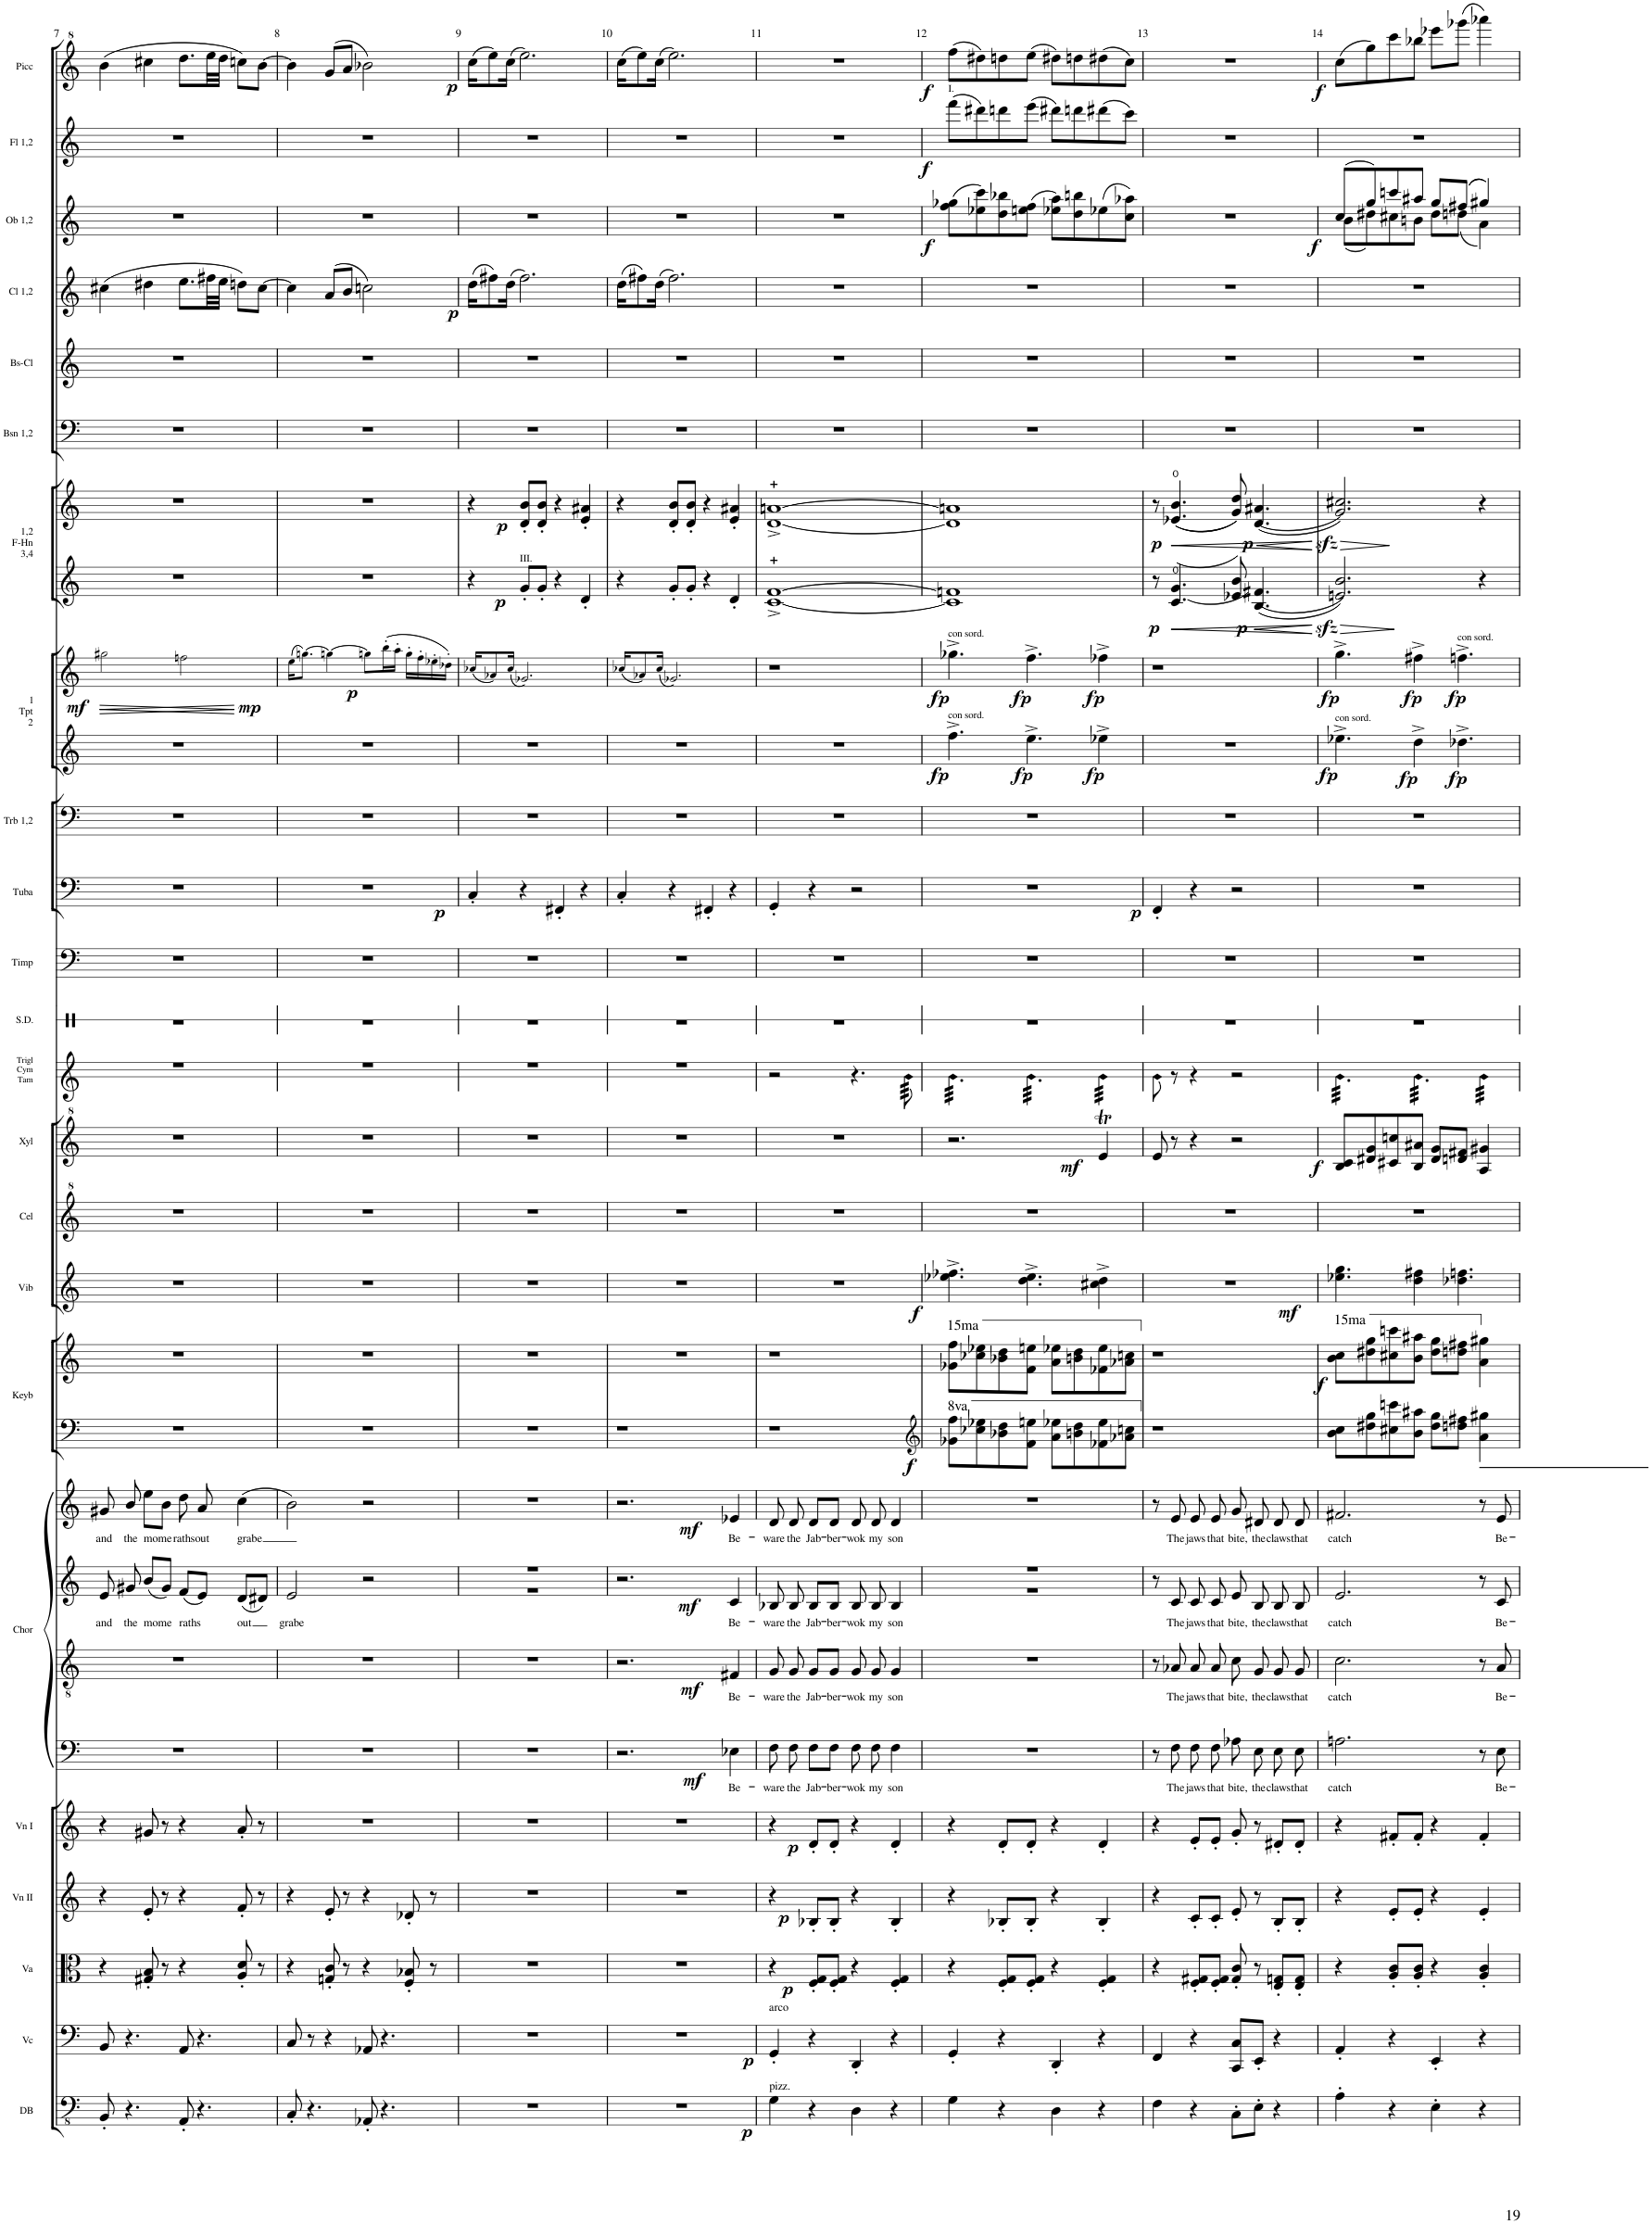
**kern	**dynam	**kern	**dynam	**kern	**dynam	**kern	**dynam	**kern	**dynam	**kern	**text	**kern	**text	**kern	**text	**kern	**text	**dynam	**kern	**kern	**dynam	**kern	**dynam	**kern	**kern	**dynam	**kern	**kern	**kern	**kern	**dynam	**kern	**kern	**kern	**dynam	**kern	**kern	**dynam	**kern	**kern	**kern	**dynam	**kern	**dynam	**kern	**dynam	**kern	**dynam
*part23	*part23	*part22	*part22	*part21	*part21	*part20	*part20	*part19	*part19	*part18	*part18	*part18	*part18	*part18	*part18	*part18	*part18	*part18	*part17	*part17	*part17	*part16	*part16	*part15	*part14	*part14	*part13	*part12	*part11	*part10	*part10	*part9	*part8	*part8	*part8	*part7	*part7	*part7	*part6	*part5	*part4	*part4	*part3	*part3	*part2	*part2	*part1	*part1
*staff29	*staff29	*staff28	*staff28	*staff27	*staff27	*staff26	*staff26	*staff25	*staff25	*staff24	*staff24	*staff23	*staff23	*staff22	*staff22	*staff21	*staff21	*staff21/22/23/24	*staff20	*staff19	*staff19/20	*staff18	*staff18	*staff17	*staff16	*staff16	*staff15	*staff14	*staff13	*staff12	*staff12	*staff11	*staff10	*staff9	*staff9/10	*staff8	*staff7	*staff7/8	*staff6	*staff5	*staff4	*staff4	*staff3	*staff3	*staff2	*staff2	*staff1	*staff1
*I"Dbl Bass	*	*I"Cellos	*	*I"Violas	*	*I"Violin II	*	*I"Violin I	*	*I"Chorus	*	*	*	*	*	*	*	*	*I"Keyboards	*	*	*I"Vibraphone	*	*I"Celesta	*I"Xylophone	*	*I"Triangle     Cymbal   Tam tam	*I"Side drum	*I"Timpani	*I"F-Tuba	*	*I"Trombone 1,2	*I"1 C Trumpets              2	*	*	*I"1,2 F-Horns       3,4	*	*	*I"Bassoons  1,2	*I"Bass Clarinet	*I"Clarinets 1,2	*	*I"Oboes 1,2	*	*I"Flutes 1,2	*	*I"Piccolo	*
*I'DB	*	*	*	*I'Va	*	*I'Vn II	*	*I'Vn I	*	*I'Chor	*	*	*	*	*	*	*	*	*I'Keyb	*	*	*I'Vib	*	*I'Cel	*I'Xyl	*	*I'Trigl    Cym    Tam	*I'S.D.	*I'Timp	*I'Tuba	*	*I'Trb 1,2	*I'1 Tpt   2	*	*	*I'1,2 F-Hn  3,4	*	*	*I'Bsn 1,2	*I'Bs-Cl	*I'Cl 1,2	*	*I'Ob 1,2	*	*I'Fl 1,2	*	*I'Picc	*
!!LO:PB:g=z
*clefFv4	*	*clefF4	*	*clefC3	*	*clefG2	*	*clefG2	*	*clefF4	*	*clefGv2	*	*clefG2	*	*clefG2	*	*	*clefF4	*clefG2	*	*clefG2	*	*clefG^2	*clefG^2	*	*clefG2	*clefX	*clefF4	*clefF4	*	*clefF4	*clefG2	*clefG2	*	*clefG2	*clefG2	*	*clefF4	*clefG2	*clefG2	*	*clefG2	*	*clefG2	*	*clefG^2	*
*Trd7c12	*	*	*	*	*	*	*	*	*	*	*	*	*	*	*	*	*	*	*	*	*	*	*	*	*	*	*	*	*	*	*	*	*	*	*	*Trd4c7	*Trd4c7	*	*	*Trd8c14	*Trd1c2	*	*	*	*	*	*Trd-7c-12	*
*k[]	*	*k[]	*	*k[]	*	*k[]	*	*k[]	*	*k[]	*	*k[]	*	*k[]	*	*k[]	*	*	*k[]	*k[]	*	*k[]	*	*k[]	*k[]	*	*k[]	*k[]	*k[]	*k[]	*	*k[]	*k[]	*k[]	*	*k[]	*k[]	*	*k[]	*k[]	*k[]	*	*k[]	*	*k[]	*	*k[]	*
=7	=7	=7	=7	=7	=7	=7	=7	=7	=7	=7	=7	=7	=7	=7	=7	=7	=7	=7	=7	=7	=7	=7	=7	=7	=7	=7	=7	=7	=7	=7	=7	=7	=7	=7	=7	=7	=7	=7	=7	=7	=7	=7	=7	=7	=7	=7	=7	=7
!	!	!	!	!	!	!	!	!	!	!	!	!	!	!	!LO:LY:b	!	!LO:LY:b	!	!	!	!	!	!	!	!	!	!	!	!	!	!	!	!	!	!LO:DY:b	!	!	!	!	!	!	!	!	!	!	!	!	!
8BBB'/	.	8BB/	.	4r	.	4r	.	4r	.	1r	.	1r	.	8e/	and	8g#X/	and	.	1r	1r	.	1r	.	1r	1r	.	1r	1r	1r	1r	.	1r	1r	2gg#X!\	mf	1r	1r	.	1r	1r	(4cc#X\	.	1r	.	1r	.	(4bb\	.
!	!	!	!	!	!	!	!	!	!	!	!	!	!	!	!LO:LY:b	!	!LO:LY:b	!	!	!	!	!	!	!	!	!	!	!	!	!	!	!	!	!	!	!	!	!	!	!	!	!	!	!	!	!	!	!
4.r	.	4.r	.	.	.	.	.	.	.	.	.	.	.	8g#X/	the	8b/	the	.	.	.	.	.	.	.	.	.	.	.	.	.	.	.	.	.	.	.	.	.	.	.	.	.	.	.	.	.	.	.
!	!	!	!	!	!	!	!	!	!	!	!	!	!	!	!LO:LY:b	!	!LO:LY:b	!	!	!	!	!	!	!	!	!	!	!	!	!	!	!	!	!	!	!	!	!	!	!	!	!	!	!	!	!	!	!
.	.	.	.	8G#X/' 8B/'	.	8e'/	.	8g#X/	.	.	.	.	.	8b/L	mome	8ee\L	mome	.	.	.	.	.	.	.	.	.	.	.	.	.	.	.	.	.	.	.	.	.	.	.	4dd#X\	.	.	.	.	.	4ccc#X\	.
.	.	.	.	8r	.	8r	.	8r	.	.	.	.	.	8g#/J	.	8b\J	.	.	.	.	.	.	.	.	.	.	.	.	.	.	.	.	.	.	.	.	.	.	.	.	.	.	.	.	.	.	.	.
!	!	!	!	!	!	!	!	!	!	!	!	!	!	!	!LO:LY:b	!	!LO:LY:b	!	!	!	!	!	!	!	!	!	!	!	!	!	!	!	!	!	!LO:HP:b	!	!	!	!	!	!	!	!	!	!	!	!	!
8AAA'/	.	8AA/	.	4r	.	4r	.	4r	.	.	.	.	.	8f/L	raths	8dd\	raths	.	.	.	.	.	.	.	.	.	.	.	.	.	.	.	.	2ffn!\	>	.	.	.	.	.	8.ee\L	.	.	.	.	.	8.ddd\L	.
!	!	!	!	!	!	!	!	!	!	!	!	!	!	!	!	!	!LO:LY:b	!	!	!	!	!	!	!	!	!	!	!	!	!	!	!	!	!	!	!	!	!	!	!	!	!	!	!	!	!	!	!
4.r	.	4.r	.	.	.	.	.	.	.	.	.	.	.	8e/J	.	8a/	out	.	.	.	.	.	.	.	.	.	.	.	.	.	.	.	.	.	.	.	.	.	.	.	.	.	.	.	.	.	.	.
.	.	.	.	.	.	.	.	.	.	.	.	.	.	.	.	.	.	.	.	.	.	.	.	.	.	.	.	.	.	.	.	.	.	.	.	.	.	.	.	.	32ff#X\LL	.	.	.	.	.	32eee\LL	.
.	.	.	.	.	.	.	.	.	.	.	.	.	.	.	.	.	.	.	.	.	.	.	.	.	.	.	.	.	.	.	.	.	.	.	.	.	.	.	.	.	32ee\JJJ	.	.	.	.	.	32ddd\JJJ	.
!	!	!	!	!	!	!	!	!	!	!	!	!	!	!	!LO:LY:b	!	!LO:LY:b	!	!	!	!	!	!	!	!	!	!	!	!	!	!	!	!	!	!	!	!	!	!	!	!	!	!	!	!	!	!	!
.	.	.	.	8A/' 8d/'	.	8f'/	.	8a'/	.	.	.	.	.	8d/L	out	(4cc\	grabe	.	.	.	.	.	.	.	.	.	.	.	.	.	.	.	.	.	.	.	.	.	.	.	8ddn\L)	.	.	.	.	.	8cccn\L)	.
.	.	.	.	8r	.	8r	.	8r	.	.	.	.	.	8d#X/J	.	.	.	.	.	.	.	.	.	.	.	.	.	.	.	.	.	.	.	.	.	.	.	.	.	.	[8cc#\J	.	.	.	.	.	[8bb\J	.
.	.	.	.	.	.	.	.	.	.	.	.	.	.	.	.	.	.	.	.	.	.	.	.	.	.	.	.	.	.	.	.	.	.	.	]	.	.	.	.	.	.	.	.	.	.	.	.	.
=8	=8	=8	=8	=8	=8	=8	=8	=8	=8	=8	=8	=8	=8	=8	=8	=8	=8	=8	=8	=8	=8	=8	=8	=8	=8	=8	=8	=8	=8	=8	=8	=8	=8	=8	=8	=8	=8	=8	=8	=8	=8	=8	=8	=8	=8	=8	=8	=8
!	!	!	!	!	!	!	!	!	!	!	!	!	!	!	!LO:LY:b	!	!	!	!	!	!	!	!	!	!	!	!	!	!	!	!	!	!	!	!LO:DY:b	!	!	!	!	!	!	!	!	!	!	!	!	!
8CC'/	.	8C/	.	4r	.	4r	.	1r	.	1r	.	1r	.	2e/	grabe	2b\)	.	.	1r	1r	.	1r	.	1r	1r	.	1r	1r	1r	1r	.	1r	1r	(16ee!\KL	mp	1r	1r	.	1r	1r	4cc#\]	.	1r	.	1r	.	4bb\]	.
.	.	.	.	.	.	.	.	.	.	.	.	.	.	.	.	.	.	.	.	.	.	.	.	.	.	.	.	.	.	.	.	.	.	[8.ggn!\J)	.	.	.	.	.	.	.	.	.	.	.	.	.	.
4.r	.	8r	.	.	.	.	.	.	.	.	.	.	.	.	.	.	.	.	.	.	.	.	.	.	.	.	.	.	.	.	.	.	.	.	.	.	.	.	.	.	.	.	.	.	.	.	.	.
.	.	4r	.	8Gn/' 8c/'	.	8e'/	.	.	.	.	.	.	.	.	.	.	.	.	.	.	.	.	.	.	.	.	.	.	.	.	.	.	.	4ggn!\_	.	.	.	.	.	.	(8a/L	.	.	.	.	.	(8gg/L	.
.	.	.	.	8r	.	8r	.	.	.	.	.	.	.	.	.	.	.	.	.	.	.	.	.	.	.	.	.	.	.	.	.	.	.	.	.	.	.	.	.	.	8b/J	.	.	.	.	.	8aa/J	.
8AAA-X'/	.	8AA-X/	.	4r	.	4r	.	.	.	.	.	.	.	2r	.	2r	.	.	.	.	.	.	.	.	.	.	.	.	.	.	.	.	.	8ggn!\L]	.	.	.	.	.	.	2ccn\)	.	.	.	.	.	2bb-X\)	.
4.r	.	4.r	.	.	.	.	.	.	.	.	.	.	.	.	.	.	.	.	.	.	.	.	.	.	.	.	.	.	.	.	.	.	.	(16bb'!\L	.	.	.	.	.	.	.	.	.	.	.	.	.	.
!	!	!	!	!	!	!	!	!	!	!	!	!	!	!	!	!	!	!	!	!	!	!	!	!	!	!	!	!	!	!	!	!	!	!	!LO:DY:b	!	!	!	!	!	!	!	!	!	!	!	!	!
.	.	.	.	.	.	.	.	.	.	.	.	.	.	.	.	.	.	.	.	.	.	.	.	.	.	.	.	.	.	.	.	.	.	16aa'!\JJ	p	.	.	.	.	.	.	.	.	.	.	.	.	.
.	.	.	.	8F/' 8B-X/'	.	8d-X'/	.	.	.	.	.	.	.	.	.	.	.	.	.	.	.	.	.	.	.	.	.	.	.	.	.	.	.	16gg'!\LL	.	.	.	.	.	.	.	.	.	.	.	.	.	.
.	.	.	.	.	.	.	.	.	.	.	.	.	.	.	.	.	.	.	.	.	.	.	.	.	.	.	.	.	.	.	.	.	.	16ff'!\	.	.	.	.	.	.	.	.	.	.	.	.	.	.
.	.	.	.	8r	.	8r	.	.	.	.	.	.	.	.	.	.	.	.	.	.	.	.	.	.	.	.	.	.	.	.	.	.	.	16ee-X'!\	.	.	.	.	.	.	.	.	.	.	.	.	.	.
.	.	.	.	.	.	.	.	.	.	.	.	.	.	.	.	.	.	.	.	.	.	.	.	.	.	.	.	.	.	.	.	.	.	16dd-X'!\JJ)	.	.	.	.	.	.	.	.	.	.	.	.	.	.
=9	=9	=9	=9	=9	=9	=9	=9	=9	=9	=9	=9	=9	=9	=9	=9	=9	=9	=9	=9	=9	=9	=9	=9	=9	=9	=9	=9	=9	=9	=9	=9	=9	=9	=9	=9	=9	=9	=9	=9	=9	=9	=9	=9	=9	=9	=9	=9	=9
*	*	*	*	*	*	*	*	*	*	*	*	*	*	*^	*	*	*	*	*	*	*	*	*	*	*	*	*	*	*	*	*	*	*	*	*	*	*	*	*	*	*	*	*	*	*	*	*	*
!	!	!	!	!	!	!	!	!	!	!	!	!	!	!	!	!	!	!	!	!	!	!	!	!	!	!	!	!	!	!	!	!LO:DY:b	!	!	!	!	!	!	!	!	!	!	!LO:DY:b	!	!	!	!	!	!LO:DY:b
1r	.	1r	.	1r	.	1r	.	1r	.	1r	.	1r	.	1r	1r	.	1r	.	.	1r	1r	.	1r	.	1r	1r	.	1r	1r	1r	4C'/	p	1r	1r	(16cc-X!/KL	.	4r	4r	.	1r	1r	(16dd\KL	p	1r	.	1r	.	(16ccc\KL	p
.	.	.	.	.	.	.	.	.	.	.	.	.	.	.	.	.	.	.	.	.	.	.	.	.	.	.	.	.	.	.	.	.	.	.	8a-X!/)	.	.	.	.	.	.	8ff#X\)	.	.	.	.	.	8eee\)	.
.	.	.	.	.	.	.	.	.	.	.	.	.	.	.	.	.	.	.	.	.	.	.	.	.	.	.	.	.	.	.	.	.	.	.	(16cc-X!/Jk	.	.	.	.	.	.	(16dd\Jk	.	.	.	.	.	(16ccc\Jk	.
!	!	!	!	!	!	!	!	!	!	!	!	!	!	!	!	!	!	!	!	!	!	!	!	!	!	!	!	!	!	!	!	!	!	!	!	!	!LO:TX:a:t=III.	!	!	!	!	!	!	!	!	!	!	!	!
!	!	!	!	!	!	!	!	!	!	!	!	!	!	!	!	!	!	!	!	!	!	!	!	!	!	!	!	!	!	!	!	!	!	!	!	!	!	!	!LO:DY:b=2	!	!	!	!	!	!	!	!	!	!
!	!	!	!	!	!	!	!	!	!	!	!	!	!	!	!	!	!	!	!	!	!	!	!	!	!	!	!	!	!	!	!	!	!	!	!	!	!	!	!LO:DY:n=1:b	!	!	!	!	!	!	!	!	!	!
.	.	.	.	.	.	.	.	.	.	.	.	.	.	.	.	.	.	.	.	.	.	.	.	.	.	.	.	.	.	.	4r	.	.	.	2.g-X!/)	.	8g'/L	8d/' 8b/'L	p p	.	.	2.ff#\)	.	.	.	.	.	2.eee\)	.
.	.	.	.	.	.	.	.	.	.	.	.	.	.	.	.	.	.	.	.	.	.	.	.	.	.	.	.	.	.	.	.	.	.	.	.	.	8g'/J	8d/' 8b/'J	.	.	.	.	.	.	.	.	.	.	.
.	.	.	.	.	.	.	.	.	.	.	.	.	.	.	.	.	.	.	.	.	.	.	.	.	.	.	.	.	.	.	4FF#X'/	.	.	.	.	.	4r	4r	.	.	.	.	.	.	.	.	.	.	.
.	.	.	.	.	.	.	.	.	.	.	.	.	.	.	.	.	.	.	.	.	.	.	.	.	.	.	.	.	.	.	4r	.	.	.	.	.	4d'/	4e/' 4a#X/'	.	.	.	.	.	.	.	.	.	.	.
*	*	*	*	*	*	*	*	*	*	*	*	*	*	*v	*v	*	*	*	*	*	*	*	*	*	*	*	*	*	*	*	*	*	*	*	*	*	*	*	*	*	*	*	*	*	*	*	*	*	*
=10	=10	=10	=10	=10	=10	=10	=10	=10	=10	=10	=10	=10	=10	=10	=10	=10	=10	=10	=10	=10	=10	=10	=10	=10	=10	=10	=10	=10	=10	=10	=10	=10	=10	=10	=10	=10	=10	=10	=10	=10	=10	=10	=10	=10	=10	=10	=10	=10
1r	.	1r	.	1r	.	1r	.	1r	.	2.r	.	2.r	.	2.r	.	2.r	.	.	1r	1r	.	1r	.	1r	1r	.	1r	1r	1r	4C'/	.	1r	1r	(16cc-X!/KL	.	4r	4r	.	1r	1r	(16dd\KL	.	1r	.	1r	.	(16ccc\KL	.
.	.	.	.	.	.	.	.	.	.	.	.	.	.	.	.	.	.	.	.	.	.	.	.	.	.	.	.	.	.	.	.	.	.	8a-X!/)	.	.	.	.	.	.	8ff#X\)	.	.	.	.	.	8eee\)	.
.	.	.	.	.	.	.	.	.	.	.	.	.	.	.	.	.	.	.	.	.	.	.	.	.	.	.	.	.	.	.	.	.	.	(16cc-X!/Jk	.	.	.	.	.	.	(16dd\Jk	.	.	.	.	.	(16ccc\Jk	.
.	.	.	.	.	.	.	.	.	.	.	.	.	.	.	.	.	.	.	.	.	.	.	.	.	.	.	.	.	.	4r	.	.	.	2.g-X!/)	.	8g'/L	8d/' 8b/'L	.	.	.	2.ff#\)	.	.	.	.	.	2.eee\)	.
.	.	.	.	.	.	.	.	.	.	.	.	.	.	.	.	.	.	.	.	.	.	.	.	.	.	.	.	.	.	.	.	.	.	.	.	8g'/J	8d/' 8b/'J	.	.	.	.	.	.	.	.	.	.	.
.	.	.	.	.	.	.	.	.	.	.	.	.	.	.	.	.	.	.	.	.	.	.	.	.	.	.	.	.	.	4FF#X'/	.	.	.	.	.	4r	4r	.	.	.	.	.	.	.	.	.	.	.
!	!	!	!	!	!	!	!	!	!	!	!LO:LY:b	!	!LO:LY:b	!	!LO:LY:b	!	!LO:LY:b	!LO:DY:b=4	!	!	!	!	!	!	!	!	!	!	!	!	!	!	!	!	!	!	!	!	!	!	!	!	!	!	!	!	!	!
!	!	!	!	!	!	!	!	!	!	!	!	!	!	!	!	!	!	!LO:DY:n=1:b=3	!	!	!	!	!	!	!	!	!	!	!	!	!	!	!	!	!	!	!	!	!	!	!	!	!	!	!	!	!	!
!	!	!	!	!	!	!	!	!	!	!	!	!	!	!	!	!	!	!LO:DY:n=2:b=2	!	!	!	!	!	!	!	!	!	!	!	!	!	!	!	!	!	!	!	!	!	!	!	!	!	!	!	!	!	!
!	!	!	!	!	!	!	!	!	!	!	!	!	!	!	!	!	!	!LO:DY:n=3:b	!	!	!	!	!	!	!	!	!	!	!	!	!	!	!	!	!	!	!	!	!	!	!	!	!	!	!	!	!	!
.	.	.	.	.	.	.	.	.	.	4E-X\	Be-	4F#X/	Be-	4c/	Be-	4e-X/	Be-	mf mf mf mf	.	.	.	.	.	.	.	.	.	.	.	4r	.	.	.	.	.	4d'/	4e/' 4a#X/'	.	.	.	.	.	.	.	.	.	.	.
=11	=11	=11	=11	=11	=11	=11	=11	=11	=11	=11	=11	=11	=11	=11	=11	=11	=11	=11	=11	=11	=11	=11	=11	=11	=11	=11	=11	=11	=11	=11	=11	=11	=11	=11	=11	=11	=11	=11	=11	=11	=11	=11	=11	=11	=11	=11	=11	=11
!	!	!LO:TX:a:t=arco	!	!	!	!	!	!	!	!	!	!	!	!	!	!	!	!	!	!	!	!	!	!	!	!	!	!	!	!	!	!	!	!	!	!	!	!	!	!	!	!	!	!	!	!	!	!
!LO:TX:a:t=pizz.	!	!	!	!	!	!	!	!	!	!	!	!	!	!	!	!	!	!	!	!	!	!	!	!	!	!	!	!	!	!	!	!	!	!	!	!	!	!	!	!	!	!	!	!	!	!	!	!
!	!LO:DY:b	!	!LO:DY:b	!	!	!	!	!	!	!	!LO:LY:b	!	!LO:LY:b	!	!LO:LY:b	!	!LO:LY:b	!	!	!	!	!	!	!	!	!	!	!	!	!	!	!	!	!	!	!	!	!	!	!	!	!	!	!	!	!	!	!
*	*	*	*	*	*	*	*	*	*	*	*	*	*	*	*	*	*	*	*	*	*	*	*	*	*	*	*^	*	*	*	*	*	*	*	*	*	*	*	*	*	*	*	*	*	*	*	*	*
4GG\	p	4GG'/	p	4r	.	4r	.	4r	.	8F\	-ware	8G/	-ware	8B-X/	-ware	8d/	-ware	.	1r	1r	.	1r	.	1r	1r	.	1ryy	2r	1r	1r	4GG'/	.	1r	1r	1r	.	[1c^ [1f^	[1d^ [1an^	.	1r	1r	1r	.	1r	.	1r	.	1r	.
!	!	!	!	!	!	!	!	!	!	!	!LO:LY:b	!	!LO:LY:b	!	!LO:LY:b	!	!LO:LY:b	!	!	!	!	!	!	!	!	!	!	!	!	!	!	!	!	!	!	!	!	!	!	!	!	!	!	!	!	!	!	!	!
.	.	.	.	.	.	.	.	.	.	8F\	the	8G/	the	8B-/	the	8d/	the	.	.	.	.	.	.	.	.	.	.	.	.	.	.	.	.	.	.	.	.	.	.	.	.	.	.	.	.	.	.	.	.
!	!	!	!	!	!LO:DY:b	!	!LO:DY:b	!	!LO:DY:b	!	!LO:LY:b	!	!LO:LY:b	!	!LO:LY:b	!	!LO:LY:b	!	!	!	!	!	!	!	!	!	!	!	!	!	!	!	!	!	!	!	!	!	!	!	!	!	!	!	!	!	!	!	!
4r	.	4r	.	8F/' 8G/'L	p	8B-X'/L	p	8d'/L	p	8F\L	Jab-	8G/L	Jab-	8B-/L	Jab-	8d/L	Jab-	.	.	.	.	.	.	.	.	.	.	.	.	.	4r	.	.	.	.	.	.	.	.	.	.	.	.	.	.	.	.	.	.
!	!	!	!	!	!	!	!	!	!	!	!LO:LY:b	!	!LO:LY:b	!	!LO:LY:b	!	!LO:LY:b	!	!	!	!	!	!	!	!	!	!	!	!	!	!	!	!	!	!	!	!	!	!	!	!	!	!	!	!	!	!	!	!
.	.	.	.	8F/' 8G/'J	.	8B-'/J	.	8d'/J	.	8F\J	-ber-	8G/J	-ber-	8B-/J	-ber-	8d/J	-ber-	.	.	.	.	.	.	.	.	.	.	.	.	.	.	.	.	.	.	.	.	.	.	.	.	.	.	.	.	.	.	.	.
!	!	!	!	!	!	!	!	!	!	!	!LO:LY:b	!	!LO:LY:b	!	!LO:LY:b	!	!LO:LY:b	!	!	!	!	!	!	!	!	!	!	!	!	!	!	!	!	!	!	!	!	!	!	!	!	!	!	!	!	!	!	!	!
4DD\	.	4DD'/	.	4r	.	4r	.	4r	.	8F\	-wok	8G/	-wok	8B-/	-wok	8d/	-wok	.	.	.	.	.	.	.	.	.	.	4.r	.	.	2r	.	.	.	.	.	.	.	.	.	.	.	.	.	.	.	.	.	.
!	!	!	!	!	!	!	!	!	!	!	!LO:LY:b	!	!LO:LY:b	!	!LO:LY:b	!	!LO:LY:b	!	!	!	!	!	!	!	!	!	!	!	!	!	!	!	!	!	!	!	!	!	!	!	!	!	!	!	!	!	!	!	!
.	.	.	.	.	.	.	.	.	.	8F\	my	8G/	my	8B-/	my	8d/	my	.	.	.	.	.	.	.	.	.	.	.	.	.	.	.	.	.	.	.	.	.	.	.	.	.	.	.	.	.	.	.	.
!	!	!	!	!	!	!	!	!	!	!	!LO:LY:b	!	!LO:LY:b	!	!LO:LY:b	!	!LO:LY:b	!	!	!	!	!	!	!	!	!	!	!	!	!	!	!	!	!	!	!	!	!	!	!	!	!	!	!	!	!	!	!	!
4r	.	4r	.	4F/' 4G/'	.	4B-'/	.	4d'/	.	4F\	son	4G/	son	4B-/	son	4d/	son	.	.	.	.	.	.	.	.	.	.	.	.	.	.	.	.	.	.	.	.	.	.	.	.	.	.	.	.	.	.	.	.
*	*	*	*	*	*	*	*	*	*	*	*	*	*	*	*	*	*	*	*	*	*	*	*	*	*	*	*tremolo	*	*	*	*	*	*	*	*	*	*	*	*	*	*	*	*	*	*	*	*	*	*
.	.	.	.	.	.	.	.	.	.	.	.	.	.	.	.	.	.	.	.	.	.	.	.	.	.	.	.	64b\	.	.	.	.	.	.	.	.	.	.	.	.	.	.	.	.	.	.	.	.	.
.	.	.	.	.	.	.	.	.	.	.	.	.	.	.	.	.	.	.	.	.	.	.	.	.	.	.	.	64b\	.	.	.	.	.	.	.	.	.	.	.	.	.	.	.	.	.	.	.	.	.
.	.	.	.	.	.	.	.	.	.	.	.	.	.	.	.	.	.	.	.	.	.	.	.	.	.	.	.	64b\	.	.	.	.	.	.	.	.	.	.	.	.	.	.	.	.	.	.	.	.	.
.	.	.	.	.	.	.	.	.	.	.	.	.	.	.	.	.	.	.	.	.	.	.	.	.	.	.	.	64b\	.	.	.	.	.	.	.	.	.	.	.	.	.	.	.	.	.	.	.	.	.
.	.	.	.	.	.	.	.	.	.	.	.	.	.	.	.	.	.	.	.	.	.	.	.	.	.	.	.	64b\	.	.	.	.	.	.	.	.	.	.	.	.	.	.	.	.	.	.	.	.	.
.	.	.	.	.	.	.	.	.	.	.	.	.	.	.	.	.	.	.	.	.	.	.	.	.	.	.	.	64b\	.	.	.	.	.	.	.	.	.	.	.	.	.	.	.	.	.	.	.	.	.
.	.	.	.	.	.	.	.	.	.	.	.	.	.	.	.	.	.	.	.	.	.	.	.	.	.	.	.	64b\	.	.	.	.	.	.	.	.	.	.	.	.	.	.	.	.	.	.	.	.	.
.	.	.	.	.	.	.	.	.	.	.	.	.	.	.	.	.	.	.	.	.	.	.	.	.	.	.	.	64b\	.	.	.	.	.	.	.	.	.	.	.	.	.	.	.	.	.	.	.	.	.
=12	=12	=12	=12	=12	=12	=12	=12	=12	=12	=12	=12	=12	=12	=12	=12	=12	=12	=12	=12	=12	=12	=12	=12	=12	=12	=12	=12	=12	=12	=12	=12	=12	=12	=12	=12	=12	=12	=12	=12	=12	=12	=12	=12	=12	=12	=12	=12	=12	=12
*	*	*	*	*	*	*	*	*	*	*	*	*	*	*	*	*	*	*	*clefG2	*	*	*	*	*	*	*	*	*	*	*	*	*	*	*	*	*	*	*	*	*	*	*	*	*	*	*	*	*	*
*	*	*	*	*	*	*	*	*	*	*	*	*	*	*^	*	*	*	*	*	*	*	*	*	*	*	*	*	*	*	*	*	*	*	*	*	*	*	*	*	*	*	*	*	*	*	*	*	*	*
*	*	*	*	*	*	*	*	*	*	*	*	*	*	*	*	*	*	*	*	*8va	*	*	*	*	*	*	*	*	*	*	*	*	*	*	*	*	*	*	*	*	*	*	*	*	*	*	*	*	*	*
*	*	*	*	*	*	*	*	*	*	*	*	*	*	*	*	*	*	*	*	*	*15ma	*	*	*	*	*	*	*	*	*	*	*	*	*	*	*	*	*	*	*	*	*	*	*	*	*	*	*	*	*
!	!	!	!	!	!	!	!	!	!	!	!	!	!	!	!	!	!	!	!	!	!	!	!	!	!	!	!	!	!	!	!	!	!	!	!	!	!	!	!	!	!	!	!	!	!	!	!LO:TX:a:t=I.	!	!	!
!	!	!	!	!	!	!	!	!	!	!	!	!	!	!	!	!	!	!	!	!	!	!	!	!	!	!	!	!	!	!	!	!	!	!	!	!LO:TX:a:t=con sord.	!	!	!	!	!	!	!	!	!	!	!	!	!	!
!	!	!	!	!	!	!	!	!	!	!	!	!	!	!	!	!	!	!	!	!	!	!	!	!	!	!	!	!	!	!	!	!	!	!	!LO:TX:a:t=con sord.	!	!	!	!	!	!	!	!	!	!	!	!	!	!	!
!	!	!	!	!	!	!	!	!	!	!	!	!	!	!	!	!	!	!	!	!	!	!LO:DY:b=2	!	!LO:DY:b	!	!	!	!	!	!	!	!	!	!	!	!	!LO:DY:b=2	!	!	!	!	!	!	!	!	!	!	!	!	!
!	!	!	!	!	!	!	!	!	!	!	!	!	!	!	!	!	!	!	!	!	!	!	!	!	!	!	!	!	!	!	!	!	!	!	!	!	!LO:DY:n=1:b	!	!	!	!	!	!	!	!	!LO:DY:b	!	!LO:DY:b	!	!LO:DY:b
4GG\	.	4GG'/	.	4r	.	4r	.	4r	.	1r	.	1r	.	1r	1r	.	1r	.	.	8gg-X\ 8fff\L	8ggg-X\ 8ffff\L	f	4.ee-X\^ 4.ff-X\^	f	1r	2.r	.	1ryy	32b\LLL	1r	1r	1r	.	1r	4.ff^\	4.gg-X^\	fp fp	1c] 1fn]	1d] 1an]	.	1r	1r	1r	.	(8ff\ 8gg-X\L	f	(8fff\L	f	(8fff\L	f
.	.	.	.	.	.	.	.	.	.	.	.	.	.	.	.	.	.	.	.	.	.	.	.	.	.	.	.	.	32b\	.	.	.	.	.	.	.	.	.	.	.	.	.	.	.	.	.	.	.	.	.
.	.	.	.	.	.	.	.	.	.	.	.	.	.	.	.	.	.	.	.	.	.	.	.	.	.	.	.	.	32b\	.	.	.	.	.	.	.	.	.	.	.	.	.	.	.	.	.	.	.	.	.
.	.	.	.	.	.	.	.	.	.	.	.	.	.	.	.	.	.	.	.	.	.	.	.	.	.	.	.	.	32b\	.	.	.	.	.	.	.	.	.	.	.	.	.	.	.	.	.	.	.	.	.
.	.	.	.	.	.	.	.	.	.	.	.	.	.	.	.	.	.	.	.	8ccc-X\ 8eee-X\	8cccc-X\ 8eeee-X\	.	.	.	.	.	.	.	32b\	.	.	.	.	.	.	.	.	.	.	.	.	.	.	.	8ee-X\ 8ccc\)	.	8ddd#X\)	.	8ddd#X\)	.
.	.	.	.	.	.	.	.	.	.	.	.	.	.	.	.	.	.	.	.	.	.	.	.	.	.	.	.	.	32b\	.	.	.	.	.	.	.	.	.	.	.	.	.	.	.	.	.	.	.	.	.
.	.	.	.	.	.	.	.	.	.	.	.	.	.	.	.	.	.	.	.	.	.	.	.	.	.	.	.	.	32b\	.	.	.	.	.	.	.	.	.	.	.	.	.	.	.	.	.	.	.	.	.
.	.	.	.	.	.	.	.	.	.	.	.	.	.	.	.	.	.	.	.	.	.	.	.	.	.	.	.	.	32b\	.	.	.	.	.	.	.	.	.	.	.	.	.	.	.	.	.	.	.	.	.
4r	.	4r	.	8F/' 8G/'L	.	8B-X'/L	.	8d'/L	.	.	.	.	.	.	.	.	.	.	.	8bb-X\ 8ddd\	8bbb-X\ 8dddd\	.	.	.	.	.	.	.	32b\	.	.	.	.	.	.	.	.	.	.	.	.	.	.	.	8dd\ 8bb-X\	.	8dddn\	.	8dddn\	.
.	.	.	.	.	.	.	.	.	.	.	.	.	.	.	.	.	.	.	.	.	.	.	.	.	.	.	.	.	32b\	.	.	.	.	.	.	.	.	.	.	.	.	.	.	.	.	.	.	.	.	.
.	.	.	.	.	.	.	.	.	.	.	.	.	.	.	.	.	.	.	.	.	.	.	.	.	.	.	.	.	32b\	.	.	.	.	.	.	.	.	.	.	.	.	.	.	.	.	.	.	.	.	.
.	.	.	.	.	.	.	.	.	.	.	.	.	.	.	.	.	.	.	.	.	.	.	.	.	.	.	.	.	32b\JJJ	.	.	.	.	.	.	.	.	.	.	.	.	.	.	.	.	.	.	.	.	.
!	!	!	!	!	!	!	!	!	!	!	!	!	!	!	!	!	!	!	!	!	!	!	!	!	!	!	!	!	!	!	!	!	!	!	!	!	!LO:DY:n=2:b=2	!	!	!	!	!	!	!	!	!	!	!	!	!
!	!	!	!	!	!	!	!	!	!	!	!	!	!	!	!	!	!	!	!	!	!	!	!	!	!	!	!	!	!	!	!	!	!	!	!	!	!LO:DY:n=3:b	!	!	!	!	!	!	!	!	!	!	!	!	!
.	.	.	.	8F/' 8G/'J	.	8B-'/J	.	8d'/J	.	.	.	.	.	.	.	.	.	.	.	8ff\ 8eeen\J	8fff\ 8eeeen\J	.	4.dd\^ 4.ee-\^	.	.	.	.	.	32b\LLL	.	.	.	.	.	4.ee^\	4.ff^\	fp fp	.	.	.	.	.	.	.	(8een\ 8ff\J	.	(8eee\J	.	(8eee\J	.
.	.	.	.	.	.	.	.	.	.	.	.	.	.	.	.	.	.	.	.	.	.	.	.	.	.	.	.	.	32b\	.	.	.	.	.	.	.	.	.	.	.	.	.	.	.	.	.	.	.	.	.
.	.	.	.	.	.	.	.	.	.	.	.	.	.	.	.	.	.	.	.	.	.	.	.	.	.	.	.	.	32b\	.	.	.	.	.	.	.	.	.	.	.	.	.	.	.	.	.	.	.	.	.
.	.	.	.	.	.	.	.	.	.	.	.	.	.	.	.	.	.	.	.	.	.	.	.	.	.	.	.	.	32b\	.	.	.	.	.	.	.	.	.	.	.	.	.	.	.	.	.	.	.	.	.
4DD\	.	4DD'/	.	4r	.	4r	.	4r	.	.	.	.	.	.	.	.	.	.	.	8aa\ 8eee-X\L	8aaa\ 8eeee-X\L	.	.	.	.	.	.	.	32b\	.	.	.	.	.	.	.	.	.	.	.	.	.	.	.	8ee-X\ 8aa\L)	.	8ddd#X\L)	.	8ddd#X\L)	.
.	.	.	.	.	.	.	.	.	.	.	.	.	.	.	.	.	.	.	.	.	.	.	.	.	.	.	.	.	32b\	.	.	.	.	.	.	.	.	.	.	.	.	.	.	.	.	.	.	.	.	.
.	.	.	.	.	.	.	.	.	.	.	.	.	.	.	.	.	.	.	.	.	.	.	.	.	.	.	.	.	32b\	.	.	.	.	.	.	.	.	.	.	.	.	.	.	.	.	.	.	.	.	.
.	.	.	.	.	.	.	.	.	.	.	.	.	.	.	.	.	.	.	.	.	.	.	.	.	.	.	.	.	32b\	.	.	.	.	.	.	.	.	.	.	.	.	.	.	.	.	.	.	.	.	.
.	.	.	.	.	.	.	.	.	.	.	.	.	.	.	.	.	.	.	.	8bbn\ 8ddd\	8bbbn\ 8dddd\	.	.	.	.	.	.	.	32b\	.	.	.	.	.	.	.	.	.	.	.	.	.	.	.	8dd\ 8bbn\	.	8dddn\	.	8dddn\	.
.	.	.	.	.	.	.	.	.	.	.	.	.	.	.	.	.	.	.	.	.	.	.	.	.	.	.	.	.	32b\	.	.	.	.	.	.	.	.	.	.	.	.	.	.	.	.	.	.	.	.	.
.	.	.	.	.	.	.	.	.	.	.	.	.	.	.	.	.	.	.	.	.	.	.	.	.	.	.	.	.	32b\	.	.	.	.	.	.	.	.	.	.	.	.	.	.	.	.	.	.	.	.	.
.	.	.	.	.	.	.	.	.	.	.	.	.	.	.	.	.	.	.	.	.	.	.	.	.	.	.	.	.	32b\JJJ	.	.	.	.	.	.	.	.	.	.	.	.	.	.	.	.	.	.	.	.	.
!	!	!	!	!	!	!	!	!	!	!	!	!	!	!	!	!	!	!	!	!	!	!	!	!	!	!	!LO:DY:b	!	!	!	!	!	!	!	!	!	!LO:DY:n=4:b=2	!	!	!	!	!	!	!	!	!	!	!	!	!
!	!	!	!	!	!	!	!	!	!	!	!	!	!	!	!	!	!	!	!	!	!	!	!	!	!	!	!	!	!	!	!	!	!	!	!	!	!LO:DY:n=5:b	!	!	!	!	!	!	!	!	!	!	!	!	!
4r	.	4r	.	4F/' 4G/'	.	4B-'/	.	4d'/	.	.	.	.	.	.	.	.	.	.	.	8ff-X\ 8eee-\	8fff-X\ 8eeee-\	.	4cc#X\^ 4dd\^	.	.	4eet/	mf	.	32b\LLL	.	.	.	.	.	4ee-X^\	4ff-X^\	fp fp	.	.	.	.	.	.	.	(8ee-X\	.	(8ddd#X\	.	(8ddd#X\	.
.	.	.	.	.	.	.	.	.	.	.	.	.	.	.	.	.	.	.	.	.	.	.	.	.	.	.	.	.	32b\	.	.	.	.	.	.	.	.	.	.	.	.	.	.	.	.	.	.	.	.	.
.	.	.	.	.	.	.	.	.	.	.	.	.	.	.	.	.	.	.	.	.	.	.	.	.	.	.	.	.	32b\	.	.	.	.	.	.	.	.	.	.	.	.	.	.	.	.	.	.	.	.	.
.	.	.	.	.	.	.	.	.	.	.	.	.	.	.	.	.	.	.	.	.	.	.	.	.	.	.	.	.	32b\	.	.	.	.	.	.	.	.	.	.	.	.	.	.	.	.	.	.	.	.	.
.	.	.	.	.	.	.	.	.	.	.	.	.	.	.	.	.	.	.	.	8aa-X\ 8cccn\J	8aaa-X\ 8ccccn\J	.	.	.	.	.	.	.	32b\	.	.	.	.	.	.	.	.	.	.	.	.	.	.	.	8cc\ 8aa-X\J)	.	8ccc\J)	.	8ccc\J)	.
.	.	.	.	.	.	.	.	.	.	.	.	.	.	.	.	.	.	.	.	.	.	.	.	.	.	.	.	.	32b\	.	.	.	.	.	.	.	.	.	.	.	.	.	.	.	.	.	.	.	.	.
.	.	.	.	.	.	.	.	.	.	.	.	.	.	.	.	.	.	.	.	.	.	.	.	.	.	.	.	.	32b\	.	.	.	.	.	.	.	.	.	.	.	.	.	.	.	.	.	.	.	.	.
.	.	.	.	.	.	.	.	.	.	.	.	.	.	.	.	.	.	.	.	.	.	.	.	.	.	.	.	.	32b\JJJ	.	.	.	.	.	.	.	.	.	.	.	.	.	.	.	.	.	.	.	.	.
*	*	*	*	*	*	*	*	*	*	*	*	*	*	*	*	*	*	*	*	*	*	*	*	*	*	*	*	*Xtremolo	*	*	*	*	*	*	*	*	*	*	*	*	*	*	*	*	*	*	*	*	*	*
*	*	*	*	*	*	*	*	*	*	*	*	*	*	*v	*v	*	*	*	*	*	*	*	*	*	*	*	*	*	*	*	*	*	*	*	*	*	*	*	*	*	*	*	*	*	*	*	*	*	*	*
=13	=13	=13	=13	=13	=13	=13	=13	=13	=13	=13	=13	=13	=13	=13	=13	=13	=13	=13	=13	=13	=13	=13	=13	=13	=13	=13	=13	=13	=13	=13	=13	=13	=13	=13	=13	=13	=13	=13	=13	=13	=13	=13	=13	=13	=13	=13	=13	=13	=13
*	*	*	*	*	*	*	*	*	*	*	*	*	*	*	*	*	*	*	*X8va	*	*	*	*	*	*	*	*	*	*	*	*	*	*	*	*	*	*	*	*	*	*	*	*	*	*	*	*	*	*
*	*	*	*	*	*	*	*	*	*	*	*	*	*	*	*	*	*	*	*	*X15ma	*	*	*	*	*	*	*	*	*	*	*	*	*	*	*	*	*	*	*	*	*	*	*	*	*	*	*	*	*
!	!	!	!	!	!	!	!	!	!	!	!	!	!	!	!	!	!	!	!	!	!	!	!	!	!	!	!	!	!	!	!	!LO:DY:b	!	!	!	!	!	!	!	!	!	!	!	!	!	!	!	!	!
4FF\	.	4FF/	.	4r	.	4r	.	4r	.	8r	.	8r	.	8r	.	8r	.	.	1r	1r	.	1r	.	1r	8ee/	.	1ryy	8b\	1r	1r	4FF'/	p	1r	1r	1r	.	8r	8r	.	1r	1r	1r	.	1r	.	1r	.	1r	.
!	!	!	!	!	!	!	!	!	!	!	!LO:LY:b	!	!LO:LY:b	!	!LO:LY:b	!	!LO:LY:b	!	!	!	!	!	!	!	!	!	!	!	!	!	!	!	!	!	!	!	!	!	!LO:HP:b	!	!	!	!	!	!	!	!	!	!
!	!	!	!	!	!	!	!	!	!	!	!	!	!	!	!	!	!	!	!	!	!	!	!	!	!	!	!	!	!	!	!	!	!	!	!	!	!	!	!LO:DY:n=1:b=2	!	!	!	!	!	!	!	!	!	!
!	!	!	!	!	!	!	!	!	!	!	!	!	!	!	!	!	!	!	!	!	!	!	!	!	!	!	!	!	!	!	!	!	!	!	!	!	!	!	!LO:DY:n=2:b	!	!	!	!	!	!	!	!	!	!
.	.	.	.	.	.	.	.	.	.	8F\	The	8A-X/	The	8c/	The	8e/	The	.	.	.	.	.	.	.	8r	.	.	8r	.	.	.	.	.	.	.	.	4.c/ 4.g/	((4.e-X/ 4.b/	< p p	.	.	.	.	.	.	.	.	.	.
!	!	!	!	!	!	!	!	!	!	!	!LO:LY:b	!	!LO:LY:b	!	!LO:LY:b	!	!LO:LY:b	!	!	!	!	!	!	!	!	!	!	!	!	!	!	!	!	!	!	!	!	!	!	!	!	!	!	!	!	!	!	!	!
4r	.	4r	.	8F/' 8G#X/'L	.	8c'/L	.	8e'/L	.	8F\	jaws	8A-/	jaws	8c/	jaws	8e/	jaws	.	.	.	.	.	.	.	4r	.	.	4r	.	.	4r	.	.	.	.	.	.	.	.	.	.	.	.	.	.	.	.	.	.
!	!	!	!	!	!	!	!	!	!	!	!LO:LY:b	!	!LO:LY:b	!	!LO:LY:b	!	!LO:LY:b	!	!	!	!	!	!	!	!	!	!	!	!	!	!	!	!	!	!	!	!	!	!	!	!	!	!	!	!	!	!	!	!
.	.	.	.	8F/' 8G#/'J	.	8c'/J	.	8e'/J	.	8F\	that	8A-/	that	8c/	that	8e/	that	.	.	.	.	.	.	.	.	.	.	.	.	.	.	.	.	.	.	.	.	.	.	.	.	.	.	.	.	.	.	.	.
!	!	!	!	!	!	!	!	!	!	!	!LO:LY:b	!	!LO:LY:b	!	!LO:LY:b	!	!LO:LY:b	!	!	!	!	!	!	!	!	!	!	!	!	!	!	!	!	!	!	!	!	!	!	!	!	!	!	!	!	!	!	!	!
8CC'\L	.	8CC/ 8C/L	.	8G#/' 8c/'	.	8e'/	.	8g'/	.	8A-X\	bite,	8c\	bite,	8e/	bite,	8g/	bite,	.	.	.	.	.	.	.	2r	.	.	2r	.	.	2r	.	.	.	.	.	8e-X/ 8b/	8g/ 8dd/))	.	.	.	.	.	.	.	.	.	.	.
!	!	!	!	!	!	!	!	!	!	!	!LO:LY:b	!	!LO:LY:b	!	!LO:LY:b	!	!LO:LY:b	!	!	!	!	!	!	!	!	!	!	!	!	!	!	!	!	!	!	!	!	!	!LO:HP:b	!	!	!	!	!	!	!	!	!	!
!	!	!	!	!	!	!	!	!	!	!	!	!	!	!	!	!	!	!	!	!	!	!	!	!	!	!	!	!	!	!	!	!	!	!	!	!	!	!	!LO:DY:n=3:b=2	!	!	!	!	!	!	!	!	!	!
!	!	!	!	!	!	!	!	!	!	!	!	!	!	!	!	!	!	!	!	!	!	!	!	!	!	!	!	!	!	!	!	!	!	!	!	!	!	!	!LO:DY:n=4:b	!	!	!	!	!	!	!	!	!	!
8EE'\J	.	8EE'/J	.	8r	.	8r	.	8r	.	8E\	the	8G/	the	8B/	the	8d#X/	the	.	.	.	.	.	.	.	.	.	.	.	.	.	.	.	.	.	.	.	4.B/ 4.f#X/	((4.d/ 4.a#X/	< p p	.	.	.	.	.	.	.	.	.	.
!	!	!	!	!	!	!	!	!	!	!	!LO:LY:b	!	!LO:LY:b	!	!LO:LY:b	!	!LO:LY:b	!	!	!	!	!	!	!	!	!	!	!	!	!	!	!	!	!	!	!	!	!	!	!	!	!	!	!	!	!	!	!	!
4r	.	4r	.	8E/' 8Gn/'L	.	8B'/L	.	8d#X'/L	.	8E\	claws	8G/	claws	8B/	claws	8d#/	claws	.	.	.	.	.	.	.	.	.	.	.	.	.	.	.	.	.	.	.	.	.	.	.	.	.	.	.	.	.	.	.	.
!	!	!	!	!	!	!	!	!	!	!	!LO:LY:b	!	!LO:LY:b	!	!LO:LY:b	!	!LO:LY:b	!	!	!	!	!	!	!	!	!	!	!	!	!	!	!	!	!	!	!	!	!	!	!	!	!	!	!	!	!	!	!	!
.	.	.	.	8E/' 8G/'J	.	8B'/J	.	8d#'/J	.	8E\	that	8G/	that	8B/	that	8d#/	that	.	.	.	.	.	.	.	.	.	.	.	.	.	.	.	.	.	.	.	.	.	.	.	.	.	.	.	.	.	.	.	.
*	*	*	*	*	*	*	*	*	*	*	*	*	*	*	*	*	*	*	*	*	*	*	*	*	*	*	*v	*v	*	*	*	*	*	*	*	*	*	*	*	*	*	*	*	*	*	*	*	*	*
.	.	.	.	.	.	.	.	.	.	.	.	.	.	.	.	.	.	.	.	.	.	.	.	.	.	.	.	.	.	.	.	.	.	.	.	.	.	[ [	.	.	.	.	.	.	.	.	.	.
=14	=14	=14	=14	=14	=14	=14	=14	=14	=14	=14	=14	=14	=14	=14	=14	=14	=14	=14	=14	=14	=14	=14	=14	=14	=14	=14	=14	=14	=14	=14	=14	=14	=14	=14	=14	=14	=14	=14	=14	=14	=14	=14	=14	=14	=14	=14	=14	=14
!	!	!	!	!	!	!	!	!	!	!	!LO:LY:b	!	!LO:LY:b	!	!LO:LY:b	!	!LO:LY:b	!	!	!	!	!	!	!	!	!	!	!	!	!	!	!	!	!	!	!	!	!	!	!	!	!	!	!	!	!	!	!
*	*	*	*	*	*	*	*	*	*	*	*	*	*	*	*	*	*	*	*	*15ma	*	*	*	*	*	*	*	*	*	*	*	*	*	*	*	*	*	*	*	*	*	*	*	*	*	*	*	*
*	*	*	*	*	*	*	*	*	*	*	*	*	*	*	*	*	*	*	*	*	*	*	*	*	*	*	*^	*	*	*	*	*	*	*	*	*	*	*	*	*	*	*	*	*	*	*	*	*
!	!	!	!	!	!	!	!	!	!	!	!	!	!	!	!	!	!	!	!	!	!	!	!	!	!	!	!	!	!	!	!	!	!	!LO:TX:a:t=con sord.	!	!	!	!	!	!	!	!	!	!	!	!	!	!	!
!	!	!	!	!	!	!	!	!	!	!	!	!	!	!	!	!	!	!	!	!	!LO:DY:b	!	!LO:DY:b	!	!	!LO:DY:b	!	!	!	!	!	!	!	!	!	!LO:DY:b=2	!	!	!LO:HP:b	!	!	!	!	!	!	!	!	!	!
*	*	*	*	*	*	*	*	*	*	*	*	*	*	*	*	*	*	*	*	*	*	*	*	*	*	*	*	*	*	*	*	*	*	*	*	*	*	*	*	*	*	*	*	*^	*	*	*	*	*
!	!	!	!	!	!	!	!	!	!	!	!	!	!	!	!	!	!	!	!	!	!	!	!	!	!	!	!	!	!	!	!	!	!	!	!	!LO:DY:n=1:b	!	!	!	!	!	!	!	!	!	!LO:DY:b	!	!	!	!LO:DY:b
*	*	*	*	*	*	*	*	*	*	*	*	*	*	*	*	*	*	*	*	*	*	*	*	*	*	*	*tremolo	*	*	*	*	*	*	*	*	*	*	*	*	*	*	*	*	*	*	*	*	*	*	*
4AA'\	.	4AA'/	.	4r	.	4r	.	4r	.	2.An\	catch	2.c\	catch	2.e/	catch	2.f#X/	catch	.	8b\ 8cc\L	8bbb\ 8cccc\L	f	4.ee-X\ 4.gg\	mf	1r	8b/ 8cc/L	f	1ryy	32b\LLL	1r	1r	1r	.	1r	4.ee-X^\	4.gg^\	fp fp	2.en/zz< 2.b/zz<	2.g/zz< 2.cc#X/zz<))	>	1r	1r	1r	.	(8cc/L	(8b\L	f	1r	.	(8ccc\L	f
.	.	.	.	.	.	.	.	.	.	.	.	.	.	.	.	.	.	.	.	.	.	.	.	.	.	.	.	32b\	.	.	.	.	.	.	.	.	.	.	.	.	.	.	.	.	.	.	.	.	.	.
.	.	.	.	.	.	.	.	.	.	.	.	.	.	.	.	.	.	.	.	.	.	.	.	.	.	.	.	32b\	.	.	.	.	.	.	.	.	.	.	.	.	.	.	.	.	.	.	.	.	.	.
.	.	.	.	.	.	.	.	.	.	.	.	.	.	.	.	.	.	.	.	.	.	.	.	.	.	.	.	32b\	.	.	.	.	.	.	.	.	.	.	.	.	.	.	.	.	.	.	.	.	.	.
.	.	.	.	.	.	.	.	.	.	.	.	.	.	.	.	.	.	.	8dd#X\ 8gg\	8dddd#X\ 8gggg\	.	.	.	.	8dd#X/ 8gg/	.	.	32b\	.	.	.	.	.	.	.	.	.	.	.	.	.	.	.	8gg/)	8dd#X\)	.	.	.	8ggg\)	.
.	.	.	.	.	.	.	.	.	.	.	.	.	.	.	.	.	.	.	.	.	.	.	.	.	.	.	.	32b\	.	.	.	.	.	.	.	.	.	.	.	.	.	.	.	.	.	.	.	.	.	.
.	.	.	.	.	.	.	.	.	.	.	.	.	.	.	.	.	.	.	.	.	.	.	.	.	.	.	.	32b\	.	.	.	.	.	.	.	.	.	.	.	.	.	.	.	.	.	.	.	.	.	.
.	.	.	.	.	.	.	.	.	.	.	.	.	.	.	.	.	.	.	.	.	.	.	.	.	.	.	.	32b\	.	.	.	.	.	.	.	.	.	.	.	.	.	.	.	.	.	.	.	.	.	.
4r	.	4r	.	8A/' 8c/'L	.	8e'/L	.	8f#X'/L	.	.	.	.	.	.	.	.	.	.	8cc#X\ 8cccn\	8cccc#X\ 8cccccn\	.	.	.	.	8cc#X/ 8cccn/	.	.	32b\	.	.	.	.	.	.	.	.	.	.	.	.	.	.	.	8cccn/	8cc#X\	.	.	.	8cccc\	.
.	.	.	.	.	.	.	.	.	.	.	.	.	.	.	.	.	.	.	.	.	.	.	.	.	.	.	.	32b\	.	.	.	.	.	.	.	.	.	.	.	.	.	.	.	.	.	.	.	.	.	.
.	.	.	.	.	.	.	.	.	.	.	.	.	.	.	.	.	.	.	.	.	.	.	.	.	.	.	.	32b\	.	.	.	.	.	.	.	.	.	.	.	.	.	.	.	.	.	.	.	.	.	.
.	.	.	.	.	.	.	.	.	.	.	.	.	.	.	.	.	.	.	.	.	.	.	.	.	.	.	.	32b\JJJ	.	.	.	.	.	.	.	.	.	.	.	.	.	.	.	.	.	.	.	.	.	.
!	!	!	!	!	!	!	!	!	!	!	!	!	!	!	!	!	!	!	!	!	!	!	!	!	!	!	!	!	!	!	!	!	!	!	!	!LO:DY:n=2:b=2	!	!	!	!	!	!	!	!	!	!	!	!	!	!
!	!	!	!	!	!	!	!	!	!	!	!	!	!	!	!	!	!	!	!	!	!	!	!	!	!	!	!	!	!	!	!	!	!	!	!	!LO:DY:n=3:b	!	!	!	!	!	!	!	!	!	!	!	!	!	!
.	.	.	.	8A/' 8c/'J	.	8e'/J	.	8f#'/J	.	.	.	.	.	.	.	.	.	.	8b\ 8aa#X\J	8bbb\ 8aaaa#X\J	.	4dd\ 4ff#X\	.	.	8b/ 8aa#X/J	.	.	32b\LLL	.	.	.	.	.	4dd^\	4ff#X^\	fp fp	.	.	.	.	.	.	.	8aa#X/J	8bn\J	.	.	.	8bbb-X\J	.
.	.	.	.	.	.	.	.	.	.	.	.	.	.	.	.	.	.	.	.	.	.	.	.	.	.	.	.	32b\	.	.	.	.	.	.	.	.	.	.	.	.	.	.	.	.	.	.	.	.	.	.
.	.	.	.	.	.	.	.	.	.	.	.	.	.	.	.	.	.	.	.	.	.	.	.	.	.	.	.	32b\	.	.	.	.	.	.	.	.	.	.	.	.	.	.	.	.	.	.	.	.	.	.
.	.	.	.	.	.	.	.	.	.	.	.	.	.	.	.	.	.	.	.	.	.	.	.	.	.	.	.	32b\	.	.	.	.	.	.	.	.	.	.	.	.	.	.	.	.	.	.	.	.	.	.
4EE'\	.	4EE'/	.	4r	.	4r	.	4r	.	.	.	.	.	.	.	.	.	.	8dd#\ 8gg\L	8dddd#\ 8gggg\L	.	.	.	.	8dd#/ 8gg/L	.	.	32b\	.	.	.	.	.	.	.	.	.	.	.	.	.	.	.	8gg/L	8dd#\L	.	.	.	8eeee-X\L	.
.	.	.	.	.	.	.	.	.	.	.	.	.	.	.	.	.	.	.	.	.	.	.	.	.	.	.	.	32b\	.	.	.	.	.	.	.	.	.	.	.	.	.	.	.	.	.	.	.	.	.	.
.	.	.	.	.	.	.	.	.	.	.	.	.	.	.	.	.	.	.	.	.	.	.	.	.	.	.	.	32b\	.	.	.	.	.	.	.	.	.	.	.	.	.	.	.	.	.	.	.	.	.	.
.	.	.	.	.	.	.	.	.	.	.	.	.	.	.	.	.	.	.	.	.	.	.	.	.	.	.	.	32b\	.	.	.	.	.	.	.	.	.	.	.	.	.	.	.	.	.	.	.	.	.	.
!	!	!	!	!	!	!	!	!	!	!	!	!	!	!	!	!	!	!	!	!	!	!	!	!	!	!	!	!	!	!	!	!	!	!	!LO:TX:a:t=con sord.	!	!	!	!	!	!	!	!	!	!	!	!	!	!	!
!	!	!	!	!	!	!	!	!	!	!	!	!	!	!	!	!	!	!	!	!	!	!	!	!	!	!	!	!	!	!	!	!	!	!	!	!LO:DY:n=4:b=2	!	!	!	!	!	!	!	!	!	!	!	!	!	!
!	!	!	!	!	!	!	!	!	!	!	!	!	!	!	!	!	!	!	!	!	!	!	!	!	!	!	!	!	!	!	!	!	!	!	!	!LO:DY:n=5:b	!	!	!	!	!	!	!	!	!	!	!	!	!	!
.	.	.	.	.	.	.	.	.	.	.	.	.	.	.	.	.	.	.	8ddn\ 8ff#X\J	8ddddn\ 8ffff#X\J	.	4.dd-X\ 4.ffn\	.	.	8ddn/ 8ff#X/J	.	.	32b\	.	.	.	.	.	4.dd-X^\	4.ffn^\	fp fp	.	.	.	.	.	.	.	((8ff#X/J	(8ddn\J	.	.	.	(8gggg-X\J	.
.	.	.	.	.	.	.	.	.	.	.	.	.	.	.	.	.	.	.	.	.	.	.	.	.	.	.	.	32b\	.	.	.	.	.	.	.	.	.	.	.	.	.	.	.	.	.	.	.	.	.	.
.	.	.	.	.	.	.	.	.	.	.	.	.	.	.	.	.	.	.	.	.	.	.	.	.	.	.	.	32b\	.	.	.	.	.	.	.	.	.	.	.	.	.	.	.	.	.	.	.	.	.	.
.	.	.	.	.	.	.	.	.	.	.	.	.	.	.	.	.	.	.	.	.	.	.	.	.	.	.	.	32b\JJJ	.	.	.	.	.	.	.	.	.	.	.	.	.	.	.	.	.	.	.	.	.	.
4r	.	4r	.	4A/' 4c/'	.	4e'/	.	4f#'/	.	8r	.	8r	.	8r	.	8r	.	.	4a\ 4gg#X\	4aaa\ 4gggg#X\	.	.	.	.	4a/ 4gg#X/	.	.	32b\LLL	.	.	.	.	.	.	.	.	4r	4r	.	.	.	.	.	4gg#X/))	4a\)	.	.	.	4aaaa-X\)	.
.	.	.	.	.	.	.	.	.	.	.	.	.	.	.	.	.	.	.	.	.	.	.	.	.	.	.	.	32b\	.	.	.	.	.	.	.	.	.	.	.	.	.	.	.	.	.	.	.	.	.	.
.	.	.	.	.	.	.	.	.	.	.	.	.	.	.	.	.	.	.	.	.	.	.	.	.	.	.	.	32b\	.	.	.	.	.	.	.	.	.	.	.	.	.	.	.	.	.	.	.	.	.	.
.	.	.	.	.	.	.	.	.	.	.	.	.	.	.	.	.	.	.	.	.	.	.	.	.	.	.	.	32b\	.	.	.	.	.	.	.	.	.	.	.	.	.	.	.	.	.	.	.	.	.	.
!	!	!	!	!	!	!	!	!	!	!	!LO:LY:b	!	!LO:LY:b	!	!LO:LY:b	!	!LO:LY:b	!	!	!	!	!	!	!	!	!	!	!	!	!	!	!	!	!	!	!	!	!	!	!	!	!	!	!	!	!	!	!	!	!
.	.	.	.	.	.	.	.	.	.	8E\	Be-	8A/	Be-	8c/	Be-	8e/	Be-	.	.	.	.	.	.	.	.	.	.	32b\	.	.	.	.	.	.	.	.	.	.	.	.	.	.	.	.	.	.	.	.	.	.
.	.	.	.	.	.	.	.	.	.	.	.	.	.	.	.	.	.	.	.	.	.	.	.	.	.	.	.	32b\	.	.	.	.	.	.	.	.	.	.	.	.	.	.	.	.	.	.	.	.	.	.
.	.	.	.	.	.	.	.	.	.	.	.	.	.	.	.	.	.	.	.	.	.	.	.	.	.	.	.	32b\	.	.	.	.	.	.	.	.	.	.	.	.	.	.	.	.	.	.	.	.	.	.
.	.	.	.	.	.	.	.	.	.	.	.	.	.	.	.	.	.	.	.	.	.	.	.	.	.	.	.	32b\JJJ	.	.	.	.	.	.	.	.	.	.	.	.	.	.	.	.	.	.	.	.	.	.
*	*	*	*	*	*	*	*	*	*	*	*	*	*	*	*	*	*	*	*	*	*	*	*	*	*	*	*Xtremolo	*	*	*	*	*	*	*	*	*	*	*	*	*	*	*	*	*	*	*	*	*	*	*
*	*	*	*	*	*	*	*	*	*	*	*	*	*	*	*	*	*	*	*	*	*	*	*	*	*	*	*v	*v	*	*	*	*	*	*	*	*	*	*	*	*	*	*	*	*v	*v	*	*	*	*	*
.	.	.	.	.	.	.	.	.	.	.	.	.	.	.	.	.	.	.	.	.	.	.	.	.	.	.	.	.	.	.	.	.	.	.	.	.	.	]	.	.	.	.	.	.	.	.	.	.
*	*	*	*	*	*	*	*	*	*	*	*	*	*	*	*	*	*	*	*	*X15ma	*	*	*	*	*	*	*	*	*	*	*	*	*	*	*	*	*	*	*	*	*	*	*	*	*	*	*	*
=	=	=	=	=	=	=	=	=	=	=	=	=	=	=	=	=	=	=	=	=	=	=	=	=	=	=	=	=	=	=	=	=	=	=	=	=	=	=	=	=	=	=	=	=	=	=	=	=
*-	*-	*-	*-	*-	*-	*-	*-	*-	*-	*-	*-	*-	*-	*-	*-	*-	*-	*-	*-	*-	*-	*-	*-	*-	*-	*-	*-	*-	*-	*-	*-	*-	*-	*-	*-	*-	*-	*-	*-	*-	*-	*-	*-	*-	*-	*-	*-	*-
